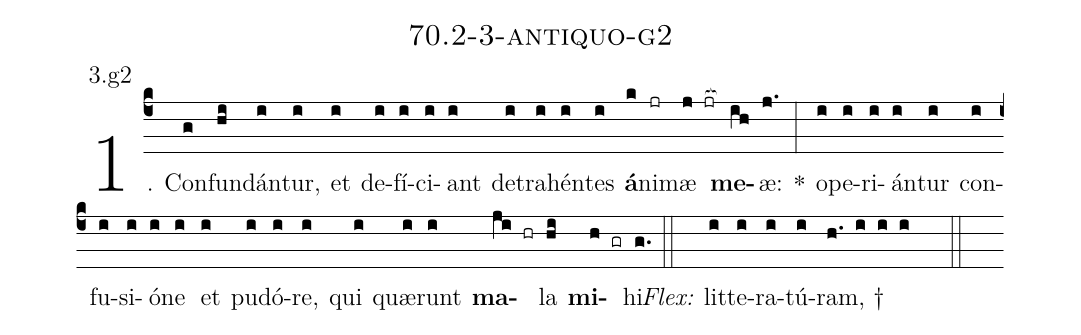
name: 70.2-3-antiquo-g2;
annotation: 3.g2;
%%
(c4)1. Con(g)fun(hi)dán(i)tur,(i) et(i) de(i)fí(i)ci(i)ant(i) de(i)tra(i)hén(i)tes(i) <b>á</b>(k)ni(jr)mæ(j jr[ocb:1{]) <b>me</b>(ih[ocb:0}])æ:(j.) *(:) o(i)pe(i)ri(i)án(i)tur(i) con(i)fu(i)si(i)ó(i)ne(i) et(i) pu(i)dó(i)re,(i) qui(i) quæ(i)runt(i) <b>ma</b>(ji hr)la(hi) <b>mi</b>(h gr)hi.(g.) (::)
<i>Flex:</i>()  lit(i)te(i)ra(i)tú(i)ram, †(h. i i i  ::)
